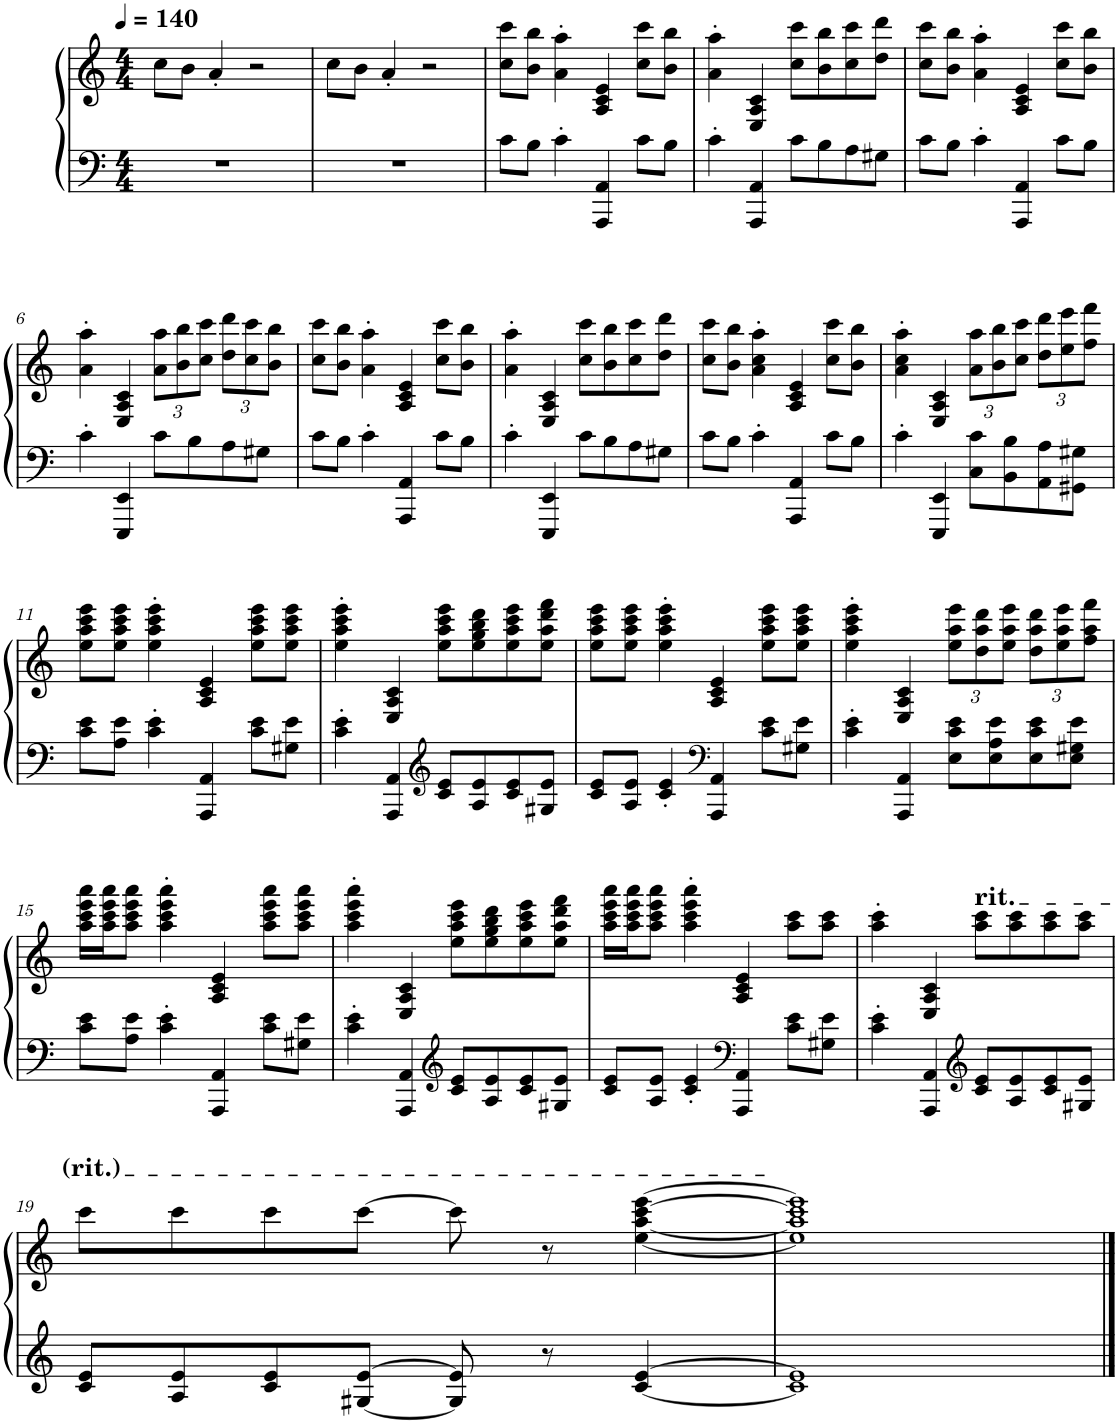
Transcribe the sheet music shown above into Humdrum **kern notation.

**kern	**kern
*part1	*part1
*staff2	*staff1
*I"Piano	*
*I'Pno.	*
*clefF4	*clefG2
*k[]	*k[]
*M4/4	*M4/4
*MM140	*MM140
=1	=1
1r	8cc\L
.	8b\J
.	4a'/
.	2r
=2	=2
1r	8cc\L
.	8b\J
.	4a'/
.	2r
=3	=3
8c\L	8cc\ 8ccc\L
8B\J	8b\ 8bb\J
4c'\	4a\' 4aa\'
4AAA/ 4AA/	4A/ 4c/ 4e/
8c\L	8cc\ 8ccc\L
8B\J	8b\ 8bb\J
=4	=4
4c'\	4a\' 4aa\'
4AAA/ 4AA/	4E/ 4A/ 4c/
8c\L	8cc\ 8ccc\L
8B\	8b\ 8bb\
8A\	8cc\ 8ccc\
8G#X\J	8dd\ 8ddd\J
=5	=5
8c\L	8cc\ 8ccc\L
8B\J	8b\ 8bb\J
4c'\	4a\' 4aa\'
4AAA/ 4AA/	4A/ 4c/ 4e/
8c\L	8cc\ 8ccc\L
8B\J	8b\ 8bb\J
!!LO:LB:g=z
=6	=6
4c'\	4a\' 4aa\'
4EEE/ 4EE/	4E/ 4A/ 4c/
*	*Xbrackettup
8c\L	12a\ 12aa\L
.	12b\ 12bb\
8B\	.
.	12cc\ 12ccc\J
8A\	12dd\ 12ddd\L
.	12cc\ 12ccc\
8G#X\J	.
.	12b\ 12bb\J
=7	=7
8c\L	8cc\ 8ccc\L
8B\J	8b\ 8bb\J
4c'\	4a\' 4aa\'
4AAA/ 4AA/	4A/ 4c/ 4e/
8c\L	8cc\ 8ccc\L
8B\J	8b\ 8bb\J
=8	=8
4c'\	4a\' 4aa\'
4EEE/ 4EE/	4E/ 4A/ 4c/
8c\L	8cc\ 8ccc\L
8B\	8b\ 8bb\
8A\	8cc\ 8ccc\
8G#X\J	8dd\ 8ddd\J
=9	=9
8c\L	8cc\ 8ccc\L
8B\J	8b\ 8bb\J
4c'\	4a\' 4cc\' 4aa\'
4AAA/ 4AA/	4A/ 4c/ 4e/
8c\L	8cc\ 8ccc\L
8B\J	8b\ 8bb\J
=10	=10
4c'\	4a\' 4cc\' 4aa\'
4EEE/ 4EE/	4E/ 4A/ 4c/
8C\ 8c\L	12a\ 12aa\L
.	12b\ 12bb\
8BB\ 8B\	.
.	12cc\ 12ccc\J
8AA\ 8A\	12dd\ 12ddd\L
.	12ee\ 12eee\
8GG#X\ 8G#X\J	.
.	12ff\ 12fff\J
!!LO:LB:g=z
=11	=11
8c\ 8e\L	8ee\ 8aa\ 8ccc\ 8eee\L
8A\ 8e\J	8ee\ 8aa\ 8ccc\ 8eee\J
4c\' 4e\'	4ee\' 4aa\' 4ccc\' 4eee\'
4AAA/ 4AA/	4A/ 4c/ 4e/
8c\ 8e\L	8ee\ 8aa\ 8ccc\ 8eee\L
8G#X\ 8e\J	8ee\ 8aa\ 8ccc\ 8eee\J
=12	=12
4c\' 4e\'	4ee\' 4aa\' 4ccc\' 4eee\'
4AAA/ 4AA/	4E/ 4A/ 4c/
*clefG2	*
8c/ 8e/L	8ee\ 8aa\ 8ccc\ 8eee\L
8A/ 8e/	8ee\ 8gg\ 8bb\ 8ddd\
8c/ 8e/	8ee\ 8aa\ 8ccc\ 8eee\
8G#X/ 8e/J	8ee\ 8aa\ 8ddd\ 8fff\J
=13	=13
8c/ 8e/L	8ee\ 8aa\ 8ccc\ 8eee\L
8A/ 8e/J	8ee\ 8aa\ 8ccc\ 8eee\J
4c/' 4e/'	4ee\' 4aa\' 4ccc\' 4eee\'
*clefF4	*
4AAA/ 4AA/	4A/ 4c/ 4e/
8c\ 8e\L	8ee\ 8aa\ 8ccc\ 8eee\L
8G#X\ 8e\J	8ee\ 8aa\ 8ccc\ 8eee\J
=14	=14
4c\' 4e\'	4ee\' 4aa\' 4ccc\' 4eee\'
4AAA/ 4AA/	4E/ 4A/ 4c/
8E\ 8c\ 8e\L	12ee\ 12aa\ 12eee\L
.	12dd\ 12aa\ 12ddd\
8E\ 8A\ 8e\	.
.	12ee\ 12aa\ 12eee\J
8E\ 8c\ 8e\	12dd\ 12aa\ 12ddd\L
.	12ee\ 12aa\ 12eee\
8E\ 8G#X\ 8e\J	.
.	12ff\ 12aa\ 12fff\J
!!LO:LB:g=z
=15	=15
8c\ 8e\L	16aa\ 16ccc\ 16eee\ 16aaa\LL
.	16aa\ 16ccc\ 16eee\ 16aaa\J
8A\ 8e\J	8aa\ 8ccc\ 8eee\ 8aaa\J
4c\' 4e\'	4aa\' 4ccc\' 4eee\' 4aaa\'
4AAA/ 4AA/	4A/ 4c/ 4e/
8c\ 8e\L	8aa\ 8ccc\ 8eee\ 8aaa\L
8G#X\ 8e\J	8aa\ 8ccc\ 8eee\ 8aaa\J
=16	=16
4c\' 4e\'	4aa\' 4ccc\' 4eee\' 4aaa\'
4AAA/ 4AA/	4E/ 4A/ 4c/
*clefG2	*
8c/ 8e/L	8ee\ 8aa\ 8ccc\ 8eee\L
8A/ 8e/	8ee\ 8gg\ 8bb\ 8ddd\
8c/ 8e/	8ee\ 8aa\ 8ccc\ 8eee\
8G#X/ 8e/J	8ee\ 8aa\ 8ddd\ 8fff\J
=17	=17
8c/ 8e/L	16aa\ 16ccc\ 16eee\ 16aaa\LL
.	16aa\ 16ccc\ 16eee\ 16aaa\J
8A/ 8e/J	8aa\ 8ccc\ 8eee\ 8aaa\J
4c/' 4e/'	4aa\' 4ccc\' 4eee\' 4aaa\'
*clefF4	*
4AAA/ 4AA/	4A/ 4c/ 4e/
8c\ 8e\L	8aa\ 8ccc\L
8G#X\ 8e\J	8aa\ 8ccc\J
=18	=18
4c\' 4e\'	4aa\' 4ccc\'
4AAA/ 4AA/	4E/ 4A/ 4c/
*clefG2	*
!	!LO:TX:a:t=rit.
8c/ 8e/L	8aa\ 8ccc\L
8A/ 8e/	8aa\ 8ccc\
8c/ 8e/	8aa\ 8ccc\
8G#X/ 8e/J	8aa\ 8ccc\J
!!LO:LB:g=z
=19	=19
8c/ 8e/L	8ccc\L
8A/ 8e/	8ccc\
8c/ 8e/	8ccc\
[8G#X/ [8e/J	[8ccc\J
8G#/] 8e/]	8ccc\]
8r	8r
[4c/ [4e/	[4ee\ [4aa\ [4ccc\ [4eee\
=20	=20
1c] 1e]	1ee] 1aa] 1ccc] 1eee]
==	==
*-	*-
